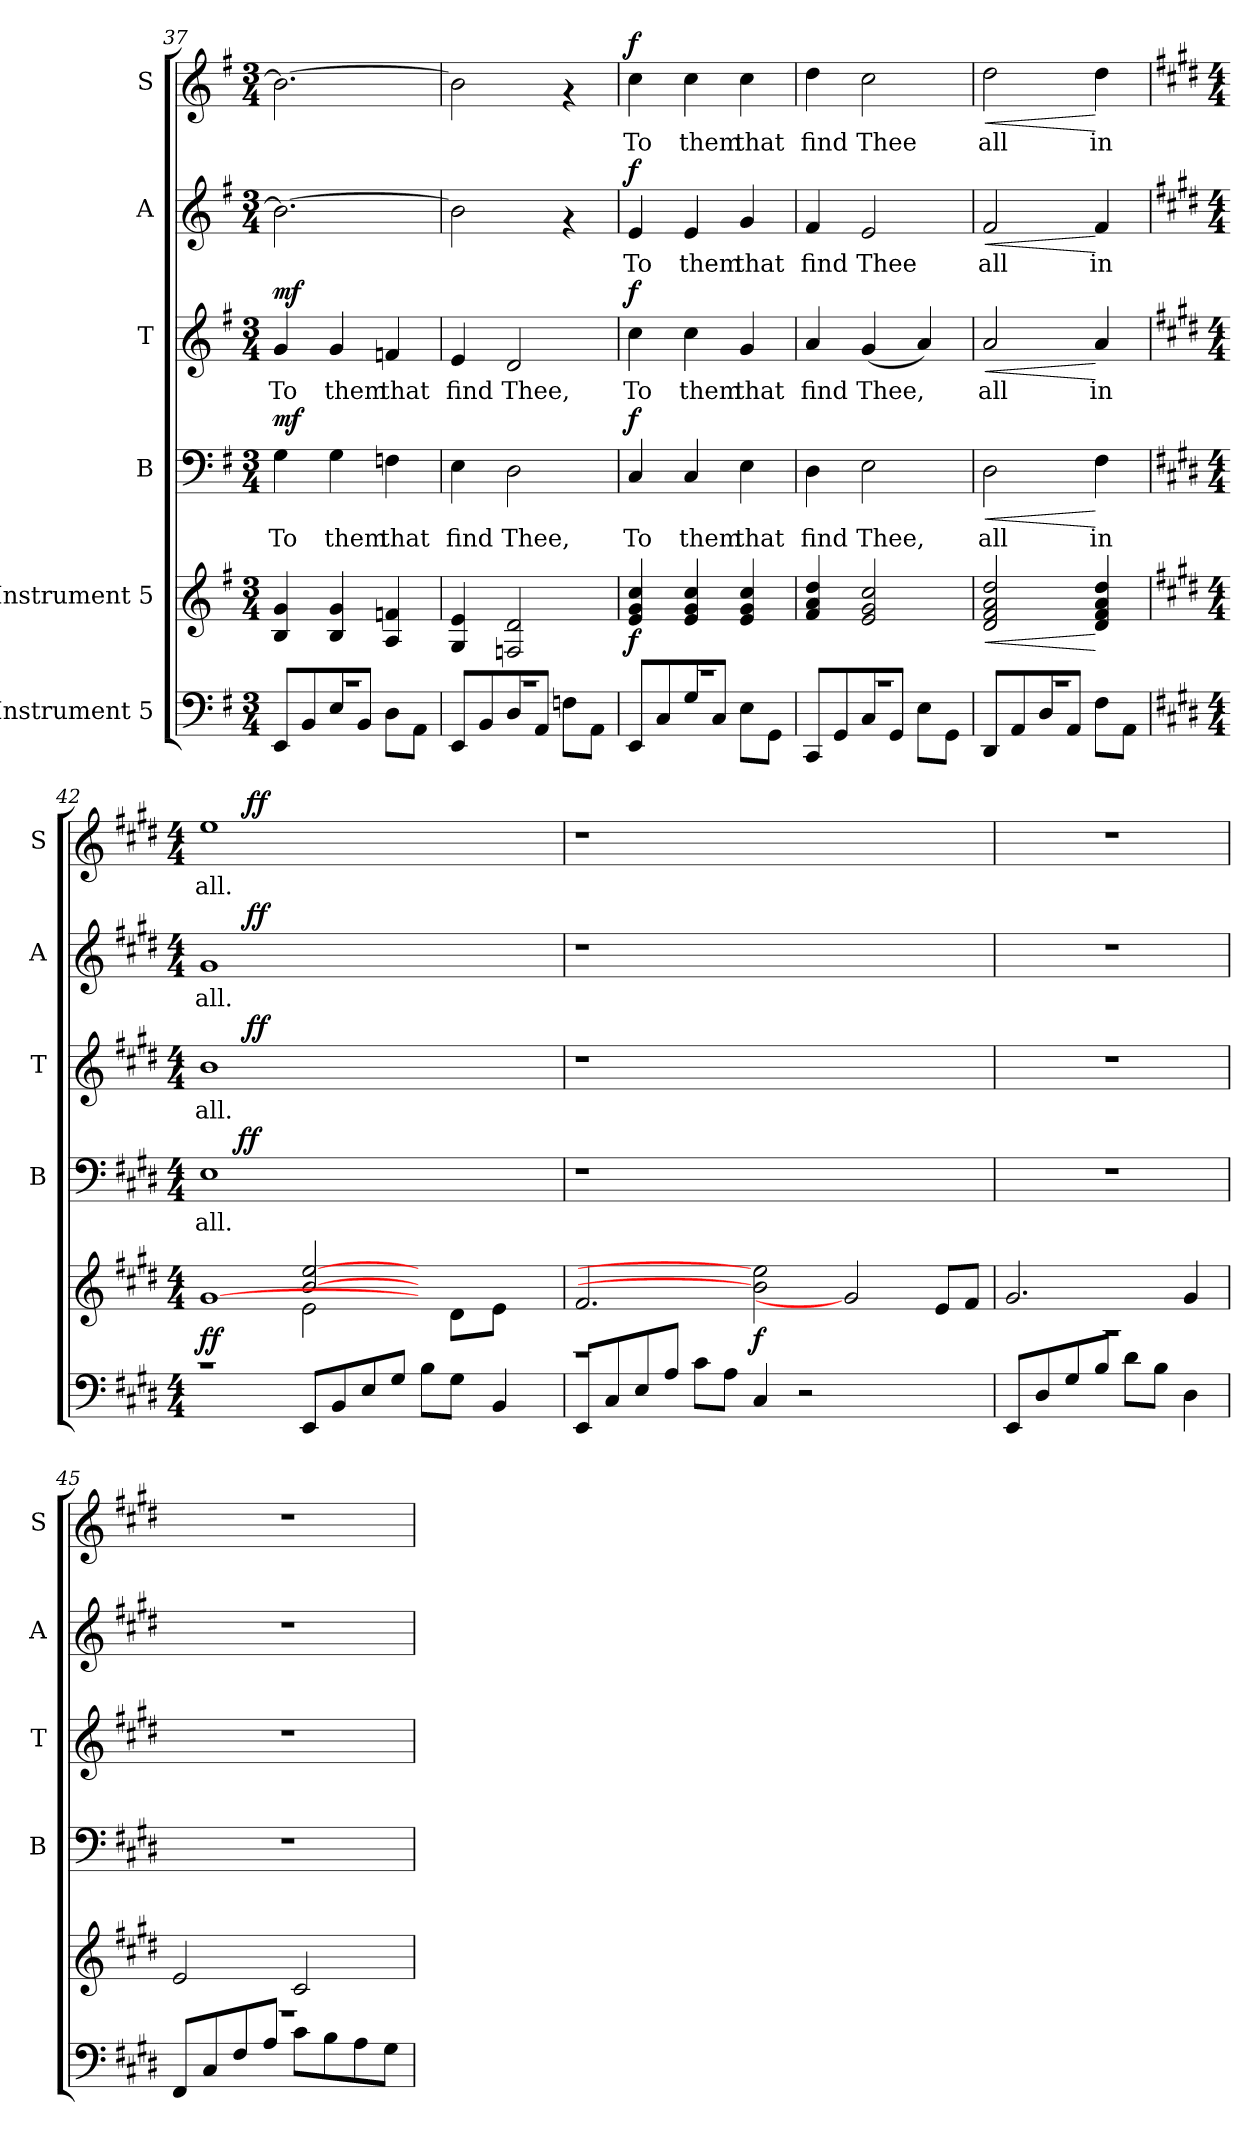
**kern	**kern	**dynam	**kern	**text	**dynam	**kern	**text	**dynam	**kern	**text	**dynam	**kern	**text	**dynam
*part6	*part5	*part5	*part4	*part4	*part4	*part3	*part3	*part3	*part2	*part2	*part2	*part1	*part1	*part1
*staff6	*staff5	*staff5	*staff4	*staff4	*staff4	*staff3	*staff3	*staff3	*staff2	*staff2	*staff2	*staff1	*staff1	*staff1
*I"Instrument 5	*I"Instrument 5	*	*I"B	*	*	*I"T	*	*	*I"A	*	*	*I"S	*	*
*	*	*	*I'B	*	*	*I'T	*	*	*I'A	*	*	*I'S	*	*
*clefF4	*clefG2	*	*clefF4	*	*	*clefG2	*	*	*clefG2	*	*	*clefG2	*	*
*k[f#]	*k[f#]	*	*k[f#]	*	*	*k[f#]	*	*	*k[f#]	*	*	*k[f#]	*	*
*G:	*G:	*	*G:	*	*	*G:	*	*	*G:	*	*	*G:	*	*
*M3/4	*M3/4	*	*M3/4	*	*	*M3/4	*	*	*M3/4	*	*	*M3/4	*	*
=37	=37	=37	=37	=37	=37	=37	=37	=37	=37	=37	=37	=37	=37	=37
*^	*	*	*	*	*	*	*	*	*	*	*	*	*	*
!	!	!	!	!	!LO:LY:b:cj	!LO:DY:a	!	!LO:LY:b:cj	!LO:DY:a	!	!LO:LY:b:rj	!	!	!LO:LY:b:cj	!
2.r	8EE/L	4g/ 4B/	.	4G\	To	mf	4g/	To	mf	2.b\_<	.	.	2.b\_<	.	.
.	8BB/	.	.	.	.	.	.	.	.	.	.	.	.	.	.
!	!	!	!	!	!LO:LY:b:cj	!	!	!LO:LY:b:cj	!	!	!	!	!	!	!
.	8E/	4B/ 4g/	.	4G\	them	.	4g/	them	.	.	.	.	.	.	.
.	8BB/J	.	.	.	.	.	.	.	.	.	.	.	.	.	.
!	!	!	!	!	!LO:LY:b:cj	!	!	!LO:LY:b:cj	!	!	!	!	!	!	!
.	8D\L	4A/ 4fn/	.	4Fn\	that	.	4fn/	that	.	.	.	.	.	.	.
.	8AA\J	.	.	.	.	.	.	.	.	.	.	.	.	.	.
!!LO:PB:g=z
=38	=38	=38	=38	=38	=38	=38	=38	=38	=38	=38	=38	=38	=38	=38	=38
!	!	!	!	!	!LO:LY:b:cj	!	!	!LO:LY:b:cj	!	!	!LO:LY:b:rj	!	!	!LO:LY:b:cj	!
2.r	8EE/L	4G/ 4e/	.	4E\	find	.	4e/	find	.	2b\]	.	.	2b\]	.	.
.	8BB/	.	.	.	.	.	.	.	.	.	.	.	.	.	.
!	!	!	!	!	!LO:LY:b:cj	!	!	!LO:LY:b:cj	!	!	!	!	!	!	!
.	8D/	2d/ 2Fn/	.	2D\	Thee,	.	2d/	Thee,	.	.	.	.	.	.	.
.	8AA/J	.	.	.	.	.	.	.	.	.	.	.	.	.	.
.	8Fn\L	.	.	.	.	.	.	.	.	4rf	.	.	4rf	.	.
.	8AA\J	.	.	.	.	.	.	.	.	.	.	.	.	.	.
=39	=39	=39	=39	=39	=39	=39	=39	=39	=39	=39	=39	=39	=39	=39	=39
!	!	!	!LO:DY:b	!	!LO:LY:b:cj	!LO:DY:a	!	!LO:LY:b:cj	!LO:DY:a	!	!LO:LY:b:rj	!LO:DY:a	!	!LO:LY:b:cj	!LO:DY:a
2.r	8EE/L	4cc/ 4g/ 4e/	f	4C/	To	f	4cc\	To	f	4e/	To	f	4cc\	To	f
.	8C/	.	.	.	.	.	.	.	.	.	.	.	.	.	.
!	!	!	!	!	!LO:LY:b:cj	!	!	!LO:LY:b:cj	!	!	!LO:LY:b:rj	!	!	!LO:LY:b:cj	!
.	8G/	4cc/ 4g/ 4e/	.	4C/	them	.	4cc\	them	.	4e/	them	.	4cc\	them	.
.	8C/J	.	.	.	.	.	.	.	.	.	.	.	.	.	.
!	!	!	!	!	!LO:LY:b:cj	!	!	!LO:LY:b:cj	!	!	!LO:LY:b:rj	!	!	!LO:LY:b:cj	!
.	8E\L	4cc/ 4e/ 4g/	.	4E\	that	.	4g/	that	.	4g/	that	.	4cc\	that	.
.	8GG\J	.	.	.	.	.	.	.	.	.	.	.	.	.	.
=40	=40	=40	=40	=40	=40	=40	=40	=40	=40	=40	=40	=40	=40	=40	=40
!	!	!	!	!	!LO:LY:b:cj	!	!	!LO:LY:b:cj	!	!	!LO:LY:b:rj	!	!	!LO:LY:b:cj	!
2.r	8CC/L	4dd/ 4a/ 4f#/	.	4D\	find	.	4a/	find	.	4f#/	find	.	4dd\	find	.
.	8GG/	.	.	.	.	.	.	.	.	.	.	.	.	.	.
!	!	!	!	!	!LO:LY:b:cj	!	!	!LO:LY:b:cj	!	!	!LO:LY:b:rj	!	!	!LO:LY:b:cj	!
.	8C/	2cc/ 2e/ 2g/	.	2E\	Thee,	.	(<4g/	Thee,	.	2e/	Thee	.	2cc\	Thee	.
.	8GG/J	.	.	.	.	.	.	.	.	.	.	.	.	.	.
!	!	!	!	!	!	!	!	!LO:LY:b:cj	!	!	!	!	!	!	!
.	8E\L	.	.	.	.	.	4a/)	.	.	.	.	.	.	.	.
.	8GG\J	.	.	.	.	.	.	.	.	.	.	.	.	.	.
=41	=41	=41	=41	=41	=41	=41	=41	=41	=41	=41	=41	=41	=41	=41	=41
!	!	!	!LO:HP:b	!	!LO:LY:b:cj	!LO:HP:b	!	!LO:LY:b:cj	!LO:HP:b	!	!LO:LY:b:rj	!LO:HP:b	!	!LO:LY:b:cj	!LO:HP:b
2.r	8DD/L	2dd/ 2a/ 2f#/ 2d/	<	2D\	all	<	2a/	all	<	2f#/	all	<	2dd\	all	<
.	8AA/	.	.	.	.	.	.	.	.	.	.	.	.	.	.
.	8D/	.	.	.	.	.	.	.	.	.	.	.	.	.	.
.	8AA/J	.	.	.	.	.	.	.	.	.	.	.	.	.	.
!	!	!	!	!	!LO:LY:b:cj	!	!	!LO:LY:b:cj	!	!	!LO:LY:b:rj	!	!	!LO:LY:b:cj	!
.	8F#\L	4dd/ 4a/ 4f#/ 4d/	[	4F#\	in	[	4a/	in	[	4f#/	in	[	4dd\	in	[
.	8AA\J	.	.	.	.	.	.	.	.	.	.	.	.	.	.
=42	=42	=42	=42	=42	=42	=42	=42	=42	=42	=42	=42	=42	=42	=42	=42
*k[f#c#g#d#]	*	*k[f#c#g#d#]	*	*k[f#c#g#d#]	*	*	*k[f#c#g#d#]	*	*	*k[f#c#g#d#]	*	*	*k[f#c#g#d#]	*	*
*E:	*	*E:	*	*E:	*	*	*E:	*	*	*E:	*	*	*E:	*	*
*M4/4	*	*M4/4	*	*M4/4	*	*	*M4/4	*	*	*M4/4	*	*	*M4/4	*	*
*	*	*^	*	*	*	*	*	*	*	*	*	*	*	*	*
*	*	*	*^	*	*	*	*	*	*	*	*	*	*	*	*	*
!	!	!	!	!	!LO:DY:b	!	!LO:LY:b:cj	!	!	!LO:LY:b:cj	!	!	!LO:LY:b:rj	!	!	!LO:LY:b:cj	!
*	*	*	*	*	*	*^	*	*	*^	*	*	*^	*	*	*^	*	*
1r	2ryy	2ryy	2ryy	[1g#	ff	1E	8ryy	all.	.	1b	8ryy	all.	.	1g#	8ryy	all.	.	1ee	8ryy	all.	.
.	.	.	.	.	.	.	64ryy	.	.	.	32ryy	.	.	.	32ryy	.	.	.	32ryy	.	.
!	!	!	!	!	!	!	!	!	!LO:DY:a	!	!	!	!	!	!	!	!	!	!	!	!
.	.	.	.	.	.	.	1ryy	.	ff	.	.	.	.	.	.	.	.	.	.	.	.
!	!	!	!	!	!	!	!	!	!	!	!	!	!LO:DY:a	!	!	!	!LO:DY:a	!	!	!	!LO:DY:a
.	.	.	.	.	.	.	.	.	.	.	1ryy	.	ff	.	1ryy	.	ff	.	1ryy	.	ff
.	8EE/L	[2b [2ee	2e\	.	.	.	.	.	.	.	.	.	.	.	.	.	.	.	.	.	.
.	8BB/	.	.	.	.	.	.	.	.	.	.	.	.	.	.	.	.	.	.	.	.
.	8E/	.	.	.	.	.	.	.	.	.	.	.	.	.	.	.	.	.	.	.	.
.	8G#/J	.	.	.	.	.	.	.	.	.	.	.	.	.	.	.	.	.	.	.	.
2ryy	8B\L	8ryy	8ryy	8ryy	.	2ryy	.	.	.	2ryy	.	.	.	2ryy	.	.	.	2ryy	.	.	.
.	8G#\J	4.ryy	8d#\L	4.ryy	.	.	.	.	.	.	.	.	.	.	.	.	.	.	.	.	.
.	.	.	.	.	.	.	4ryy	.	.	.	.	.	.	.	.	.	.	.	.	.	.
.	.	.	.	.	.	.	.	.	.	.	4ryy	.	.	.	4ryy	.	.	.	4ryy	.	.
.	4BB/	.	8e\J	.	.	.	.	.	.	.	.	.	.	.	.	.	.	.	.	.	.
.	.	.	8ryy	.	.	.	.	.	.	.	.	.	.	.	.	.	.	.	.	.	.
.	.	.	.	.	.	.	16..ryy	.	.	.	.	.	.	.	.	.	.	.	.	.	.
.	.	.	.	.	.	.	.	.	.	.	16.ryy	.	.	.	16.ryy	.	.	.	16.ryy	.	.
*	*	*v	*v	*v	*	*	*	*	*	*v	*v	*	*	*v	*v	*	*	*v	*v	*	*
*	*	*	*	*v	*v	*	*	*	*	*	*	*	*	*	*	*
!!LO:PB:g=z
=43	=43	=43	=43	=43	=43	=43	=43	=43	=43	=43	=43	=43	=43	=43	=43
1r	8EE/L	2.f#/	.	1r	.	.	1r	.	.	1r	.	.	1r	.	.
.	8C#/	.	.	.	.	.	.	.	.	.	.	.	.	.	.
.	8E/	.	.	.	.	.	.	.	.	.	.	.	.	.	.
.	8A/J	.	.	.	.	.	.	.	.	.	.	.	.	.	.
.	8c#\L	.	.	.	.	.	.	.	.	.	.	.	.	.	.
.	8A\J	.	.	.	.	.	.	.	.	.	.	.	.	.	.
!	!	!	!LO:DY:b	!	!	!	!	!	!	!	!	!	!	!	!
.	4C#/	2b] 2ee]	f	.	.	.	.	.	.	.	.	.	.	.	.
2r	2ryy	.	.	1ryy	.	.	1ryy	.	.	1ryy	.	.	1ryy	.	.
.	.	2g#]	.	.	.	.	.	.	.	.	.	.	.	.	.
2ryy	2ryy	.	.	.	.	.	.	.	.	.	.	.	.	.	.
.	.	8e/L	.	.	.	.	.	.	.	.	.	.	.	.	.
.	.	8f#/J	.	.	.	.	.	.	.	.	.	.	.	.	.
=44	=44	=44	=44	=44	=44	=44	=44	=44	=44	=44	=44	=44	=44	=44	=44
1r	8EE/L	2.g#/	.	1r	.	.	1r	.	.	1r	.	.	1r	.	.
.	8D#/	.	.	.	.	.	.	.	.	.	.	.	.	.	.
.	8G#/	.	.	.	.	.	.	.	.	.	.	.	.	.	.
.	8B/J	.	.	.	.	.	.	.	.	.	.	.	.	.	.
.	8d#\L	.	.	.	.	.	.	.	.	.	.	.	.	.	.
.	8B\J	.	.	.	.	.	.	.	.	.	.	.	.	.	.
.	4D#\	4g#/	.	.	.	.	.	.	.	.	.	.	.	.	.
=45	=45	=45	=45	=45	=45	=45	=45	=45	=45	=45	=45	=45	=45	=45	=45
1r	8FF#/L	2e/	.	1r	.	.	1r	.	.	1r	.	.	1r	.	.
.	8C#/	.	.	.	.	.	.	.	.	.	.	.	.	.	.
.	8F#/	.	.	.	.	.	.	.	.	.	.	.	.	.	.
.	8A/J	.	.	.	.	.	.	.	.	.	.	.	.	.	.
.	8c#\L	2c#/	.	.	.	.	.	.	.	.	.	.	.	.	.
.	8B\	.	.	.	.	.	.	.	.	.	.	.	.	.	.
.	8A\	.	.	.	.	.	.	.	.	.	.	.	.	.	.
.	8G#\J	.	.	.	.	.	.	.	.	.	.	.	.	.	.
*v	*v	*	*	*	*	*	*	*	*	*	*	*	*	*	*
=	=	=	=	=	=	=	=	=	=	=	=	=	=	=
*-	*-	*-	*-	*-	*-	*-	*-	*-	*-	*-	*-	*-	*-	*-
